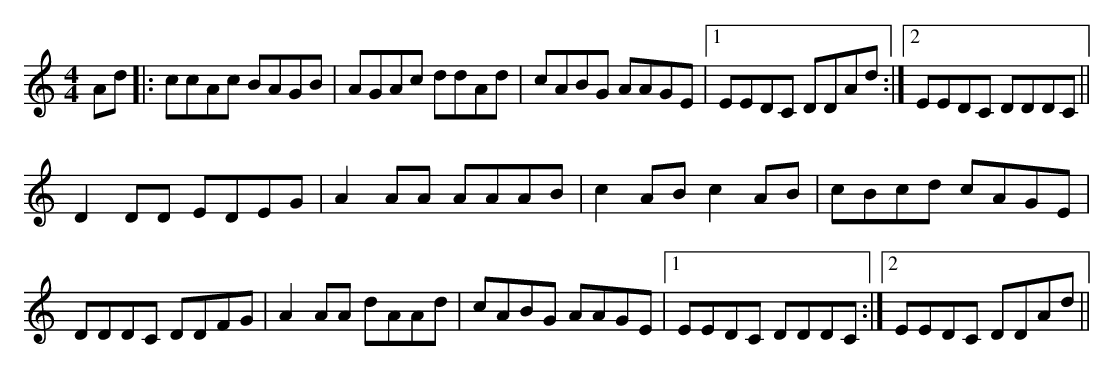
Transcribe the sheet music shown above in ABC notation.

X:1
M:4/4
K:Amin
Ad|:ccAc BAGB|AGAc ddAd|cABG AAGE|1 EEDC DDAd:|2 EEDC DDDC||
D2DD EDEG|A2AA AAAB|c2AB c2AB|cBcd cAGE|
DDDC DDFG|A2AA dAAd|cABG AAGE|1 EEDC DDDC:|2 EEDC DDAd||
